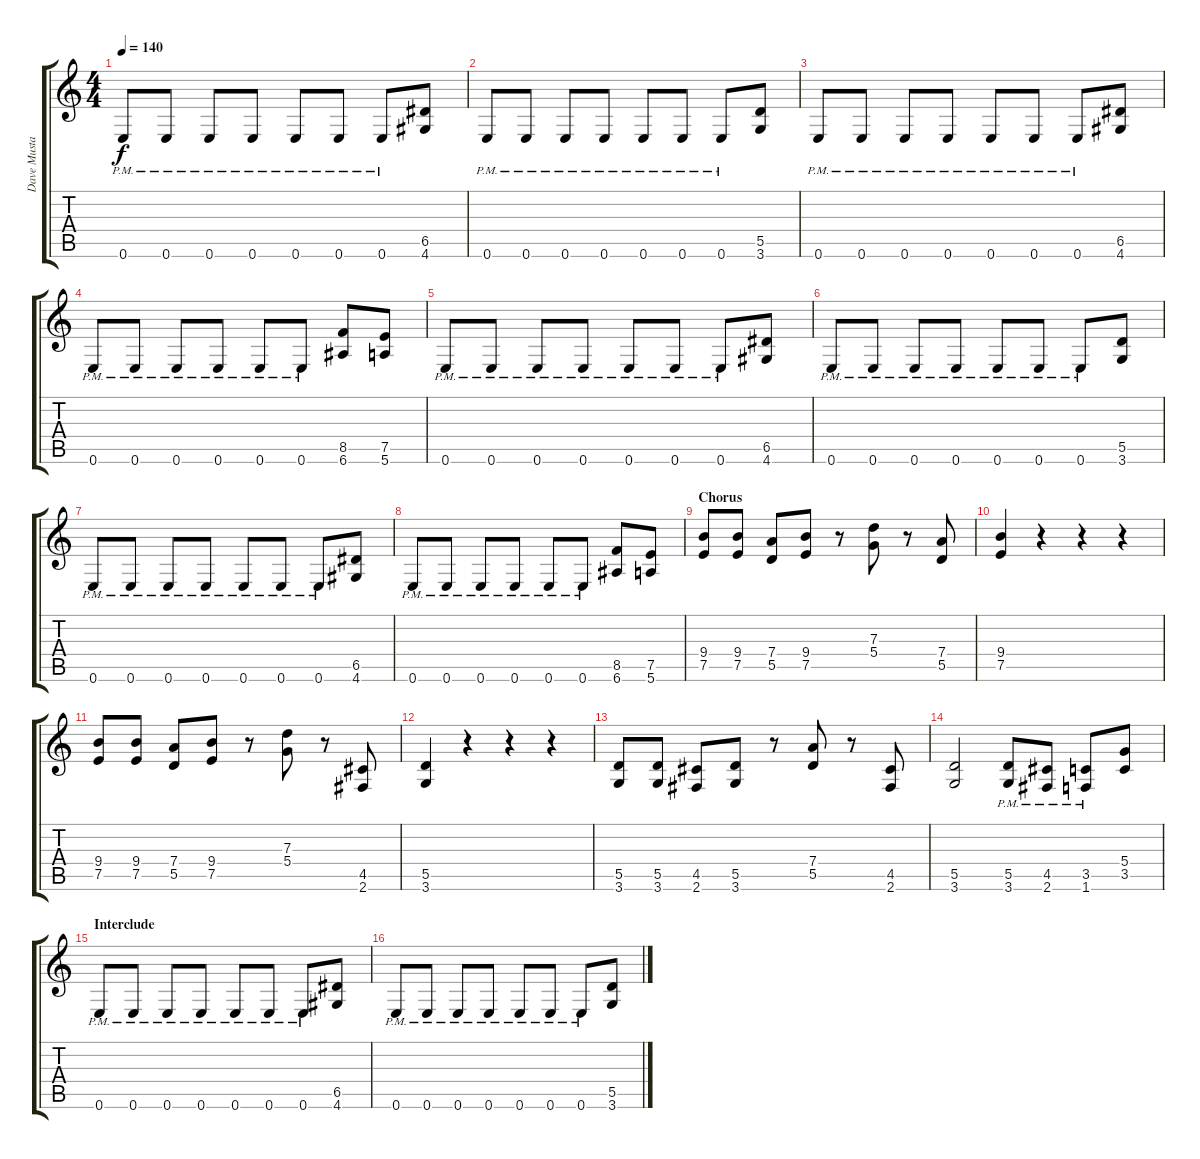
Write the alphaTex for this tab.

\track ("Dave Mustaine (Guitar 1)" "Dave Musta") {instrument distortionguitar}
\staff {score tabs}
\tuning (E4 B3 G3 D3 A2 E2) {hide}
\ts (4 4)
\tempo 140
\clef g2
\ks c
0.6{pm}.8{dy f} 0.6{pm}.8 0.6{pm}.8 0.6{pm}.8 0.6{pm}.8 0.6{pm}.8 0.6{pm}.8 (6.5 4.6).8 |
0.6{pm}.8 0.6{pm}.8 0.6{pm}.8 0.6{pm}.8 0.6{pm}.8 0.6{pm}.8 0.6{pm}.8 (5.5 3.6).8 |
0.6{pm}.8 0.6{pm}.8 0.6{pm}.8 0.6{pm}.8 0.6{pm}.8 0.6{pm}.8 0.6{pm}.8 (6.5 4.6).8 |
0.6{pm}.8 0.6{pm}.8 0.6{pm}.8 0.6{pm}.8 0.6{pm}.8 0.6{pm}.8 (8.5 6.6).8 (7.5 5.6).8 |
0.6{pm}.8 0.6{pm}.8 0.6{pm}.8 0.6{pm}.8 0.6{pm}.8 0.6{pm}.8 0.6{pm}.8 (6.5 4.6).8 |
0.6{pm}.8 0.6{pm}.8 0.6{pm}.8 0.6{pm}.8 0.6{pm}.8 0.6{pm}.8 0.6{pm}.8 (5.5 3.6).8 |
0.6{pm}.8 0.6{pm}.8 0.6{pm}.8 0.6{pm}.8 0.6{pm}.8 0.6{pm}.8 0.6{pm}.8 (6.5 4.6).8 |
0.6{pm}.8 0.6{pm}.8 0.6{pm}.8 0.6{pm}.8 0.6{pm}.8 0.6{pm}.8 (8.5 6.6).8 (7.5 5.6).8 |
\section ("" "Chorus")
(9.4 7.5).8 (9.4 7.5).8 (7.4 5.5).8 (9.4 7.5).8 r.8 (7.3 5.4).8 r.8 (7.4 5.5).8 |
(9.4 7.5).4 r.4 r.4 r.4 |
(9.4 7.5).8 (9.4 7.5).8 (7.4 5.5).8 (9.4 7.5).8 r.8 (7.3 5.4).8 r.8 (4.5 2.6).8 |
(5.5 3.6).4 r.4 r.4 r.4 |
(5.5 3.6).8 (5.5 3.6).8 (4.5 2.6).8 (5.5 3.6).8 r.8 (7.4 5.5).8 r.8 (4.5 2.6).8 |
(5.5 3.6).2 (5.5{pm} 3.6{pm}).8 (4.5{pm} 2.6{pm}).8 (3.5{pm} 1.6{pm}).8 (5.4 3.5).8 |
\section ("" "Interclude")
0.6{pm}.8 0.6{pm}.8 0.6{pm}.8 0.6{pm}.8 0.6{pm}.8 0.6{pm}.8 0.6{pm}.8 (6.5 4.6).8 |
0.6{pm}.8 0.6{pm}.8 0.6{pm}.8 0.6{pm}.8 0.6{pm}.8 0.6{pm}.8 0.6{pm}.8 (5.5 3.6).8
